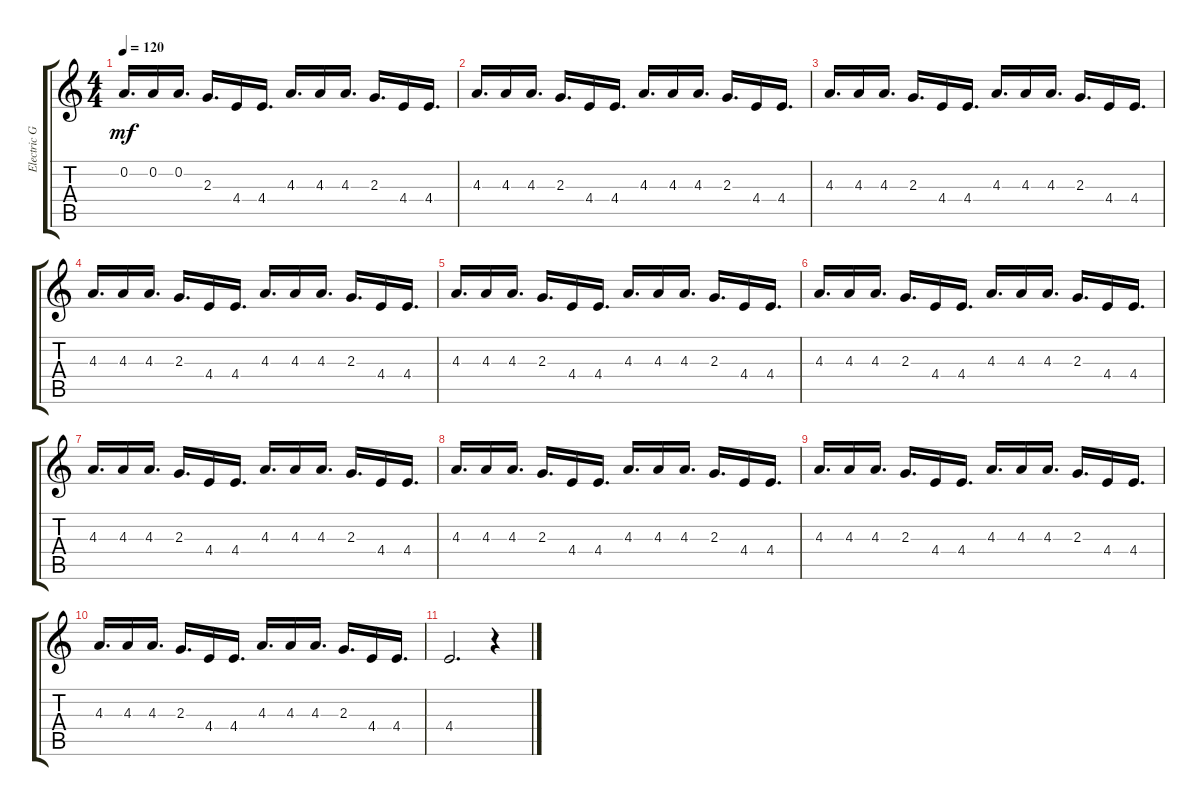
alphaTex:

\track ("Electric Guitar 1-2" "Electric G") {instrument distortionguitar}
\staff {score tabs}
\tuning (D4 A3 F3 C3 G2 D2) {hide}
\ts (4 4)
\tempo 120
\clef g2
\ks c
0.2.16{d dy mf} 0.2.16 0.2.16{d} 2.3.16{d} 4.4.16 4.4.16{d} 4.3.16{d} 4.3.16 4.3.16{d} 2.3.16{d} 4.4.16 4.4.16{d} |
4.3.16{d} 4.3.16 4.3.16{d} 2.3.16{d} 4.4.16 4.4.16{d} 4.3.16{d} 4.3.16 4.3.16{d} 2.3.16{d} 4.4.16 4.4.16{d} |
4.3.16{d} 4.3.16 4.3.16{d} 2.3.16{d} 4.4.16 4.4.16{d} 4.3.16{d} 4.3.16 4.3.16{d} 2.3.16{d} 4.4.16 4.4.16{d} |
4.3.16{d} 4.3.16 4.3.16{d} 2.3.16{d} 4.4.16 4.4.16{d} 4.3.16{d} 4.3.16 4.3.16{d} 2.3.16{d} 4.4.16 4.4.16{d} |
4.3.16{d} 4.3.16 4.3.16{d} 2.3.16{d} 4.4.16 4.4.16{d} 4.3.16{d} 4.3.16 4.3.16{d} 2.3.16{d} 4.4.16 4.4.16{d} |
4.3.16{d} 4.3.16 4.3.16{d} 2.3.16{d} 4.4.16 4.4.16{d} 4.3.16{d} 4.3.16 4.3.16{d} 2.3.16{d} 4.4.16 4.4.16{d} |
4.3.16{d} 4.3.16 4.3.16{d} 2.3.16{d} 4.4.16 4.4.16{d} 4.3.16{d} 4.3.16 4.3.16{d} 2.3.16{d} 4.4.16 4.4.16{d} |
4.3.16{d} 4.3.16 4.3.16{d} 2.3.16{d} 4.4.16 4.4.16{d} 4.3.16{d} 4.3.16 4.3.16{d} 2.3.16{d} 4.4.16 4.4.16{d} |
4.3.16{d volume 14} 4.3.16{volume 14} 4.3.16{d volume 13} 2.3.16{d volume 12} 4.4.16{volume 12} 4.4.16{d volume 11} 4.3.16{d volume 11} 4.3.16{volume 10} 4.3.16{d volume 10} 2.3.16{d volume 9} 4.4.16{volume 8} 4.4.16{d volume 8} |
4.3.16{d volume 7} 4.3.16{volume 7} 4.3.16{d volume 6} 2.3.16{d volume 5} 4.4.16{volume 5} 4.4.16{d volume 4} 4.3.16{d volume 4} 4.3.16{volume 3} 4.3.16{d volume 2} 2.3.16{d volume 2} 4.4.16{volume 1} 4.4.16{d volume 1} |
4.4.2{d volume 0} r.4
